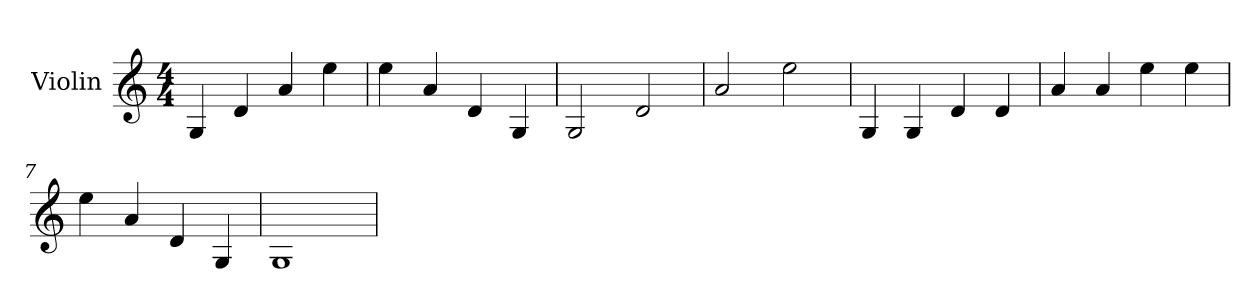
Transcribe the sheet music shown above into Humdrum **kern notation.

**kern
*part1
*staff1
*I"Violin
*clefG2
*k[]
*M4/4
=1
4G
4d
4a
4ee
=2
4ee
4a
4d
4G
=3
2G
2d
=4
2a
2ee
=5
4G
4G
4d
4d
=6
4a
4a
4ee
4ee
=7
4ee
4a
4d
4G
=8
1G
=
*-
